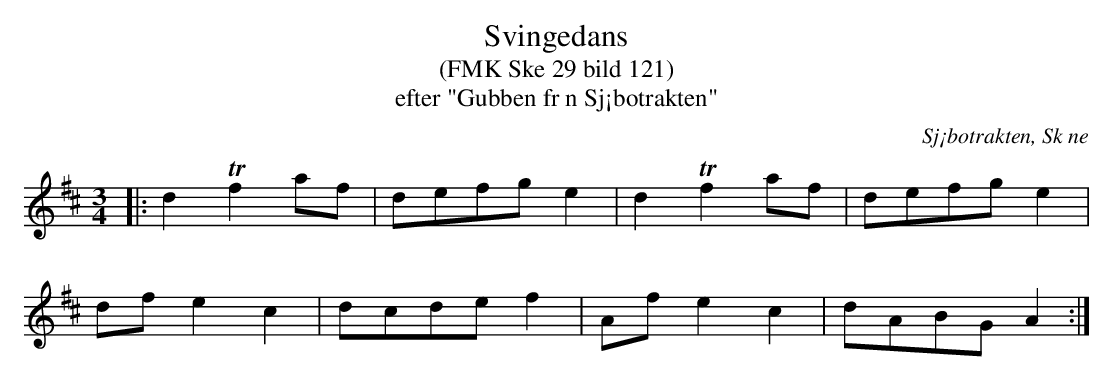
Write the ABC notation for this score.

X:1
T:Svingedans
T:(FMK Ske 29 bild 121)
T:efter "Gubben fr n Sj¡botrakten"
O:Sj¡botrakten, Sk ne
M:3/4
L:1/8
K:D|: df e2 c2 | dcde f2 | Af e2 c2 | dABG A2 :|
|: d2 Tf2 af | defg e2 | d2 Tf2 af | defg e2 |
df e2 c2 | dcde f2 | Af e2 c2 | dABG A2 :|
